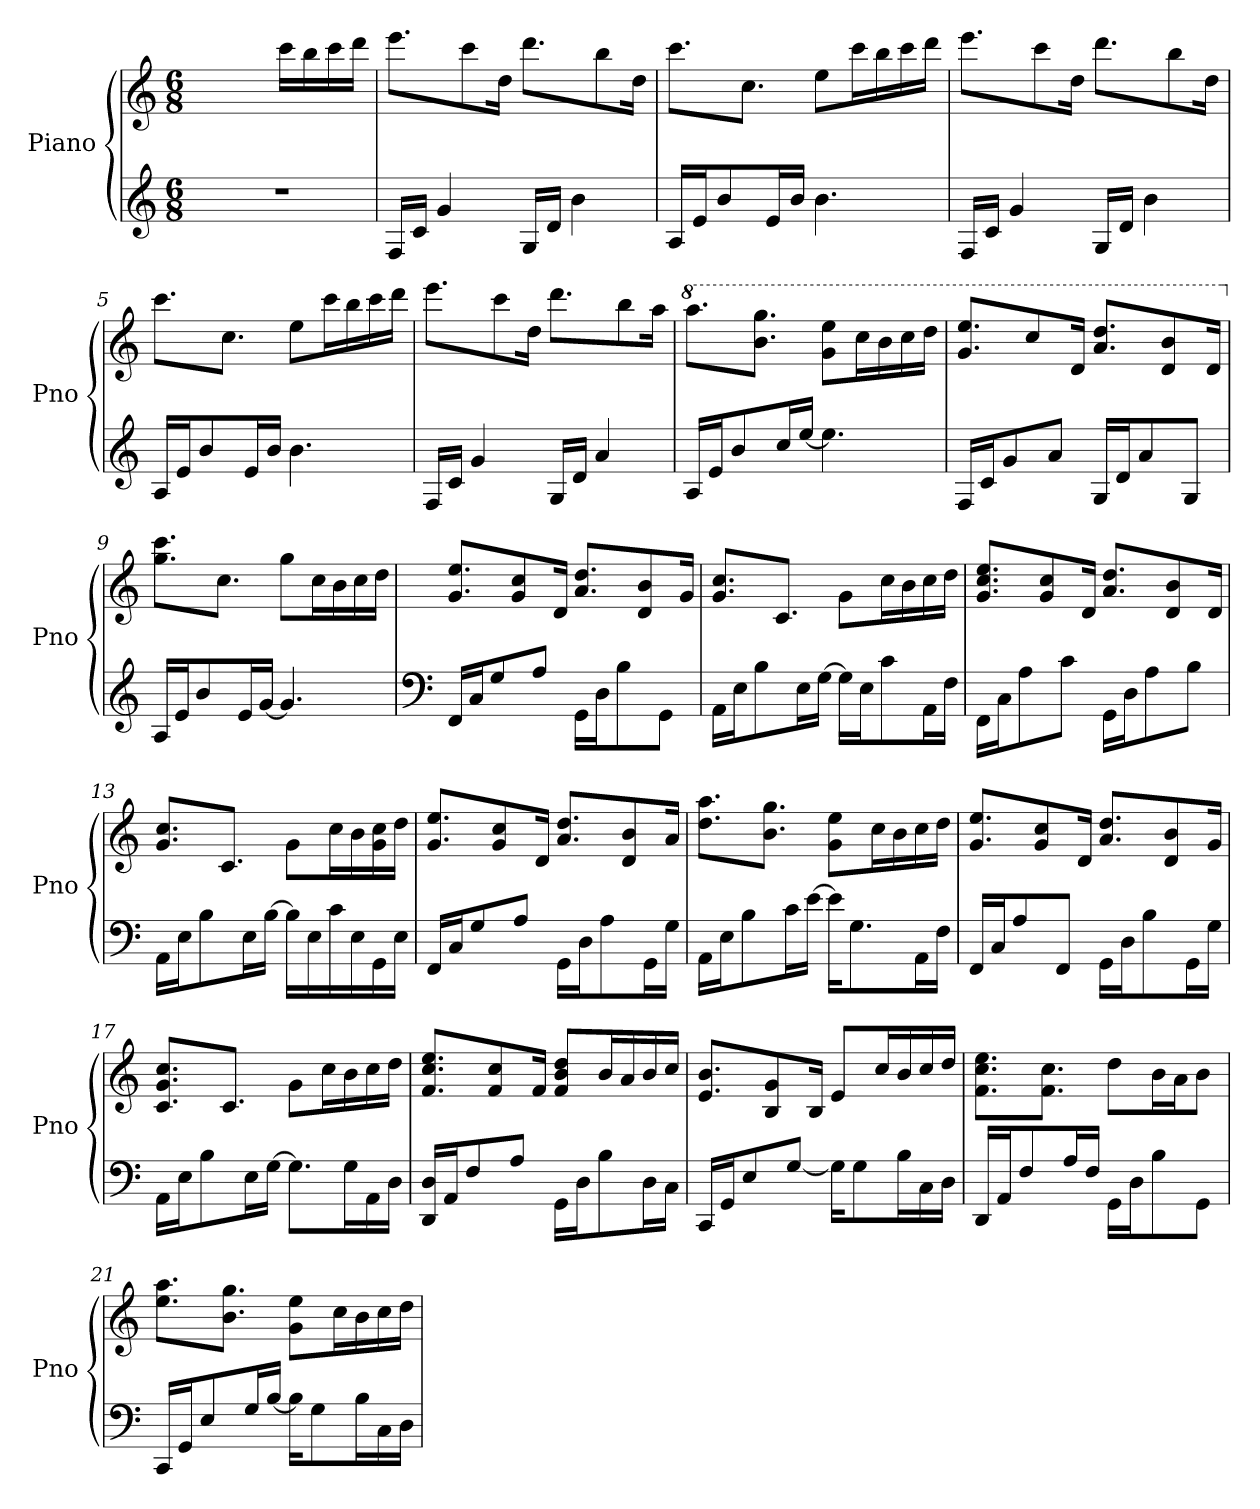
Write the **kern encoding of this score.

**kern	**kern
*part1	*part1
*staff2	*staff1
*I"Piano	*
*I'Pno	*
*clefG2	*clefG2
*k[]	*k[]
*M6/8	*M6/8
=1	=1
2.r	2ryy
.	16ccc\LL
.	16bb\
.	16ccc\
.	16ddd\JJ
=2	=2
16F/LL	8.eee\L
16c/JJ	.
4g/	.
.	8ccc\
.	16dd\Jk
16G/LL	8.ddd\L
16d/JJ	.
4b\	.
.	8bb\
.	16dd\Jk
=3	=3
16A/LL	8.ccc\L
16e/J	.
8b/	.
.	8.cc\J
16e/L	.
16b/JJ	.
4.b\	8ee\L
.	16ccc\L
.	16bb\
.	16ccc\
.	16ddd\JJ
=4	=4
16F/LL	8.eee\L
16c/JJ	.
4g/	.
.	8ccc\
.	16dd\Jk
16G/LL	8.ddd\L
16d/JJ	.
4b\	.
.	8bb\
.	16dd\Jk
=5	=5
16A/LL	8.ccc\L
16e/J	.
8b/	.
.	8.cc\J
16e/L	.
16b/JJ	.
4.b\	8ee\L
.	16ccc\L
.	16bb\
.	16ccc\
.	16ddd\JJ
!!LO:LB:g=z
=6	=6
16F/LL	8.eee\L
16c/JJ	.
4g/	.
.	8ccc\
.	16dd\Jk
16G/LL	8.ddd\L
16d/JJ	.
4a/	.
.	8bb\
.	16aa\Jk
=7	=7
*	*8va
16A/LL	8.aaa\L
16e/J	.
8b/	.
.	8.bb\ 8.ggg\J
16cc/L	.
[16ee/JJ	.
4.ee\]	8gg\ 8eee\L
.	16ccc\L
.	16bb\
.	16ccc\
.	16ddd\JJ
=8	=8
16F/LL	8.gg/ 8.eee/L
16c/J	.
8g/	.
.	8ccc/
8a/J	.
.	16dd/Jk
16G/LL	8.aa/ 8.ddd/L
16d/J	.
8a/	.
.	8dd/ 8bb/
8G/J	.
.	16dd/Jk
=9	=9
*	*X8va
16A/LL	8.gg\ 8.ccc\L
16e/J	.
8b/	.
.	8.cc\J
16e/L	.
[16g/JJ	.
4.g/]	8gg\L
.	16cc\L
.	16b\
.	16cc\
.	16dd\JJ
!!LO:LB:g=z
=10	=10
*clefF4	*
16FF/LL	8.g/ 8.ee/L
16C/J	.
8G/	.
.	8g/ 8cc/
8A/J	.
.	16d/Jk
16GG\LL	8.a/ 8.dd/L
16D\J	.
8B\	.
.	8d/ 8b/
8GG\J	.
.	16g/Jk
=11	=11
16AA\LL	8.g/ 8.cc/L
16E\J	.
8B\	.
.	8.c/J
16E\L	.
[16G\JJ	.
16G\LL]	8g\L
16E\J	.
8c\	16cc\L
.	16b\
16AA\L	16cc\
16F\JJ	16dd\JJ
=12	=12
16FF\LL	8.g/ 8.cc/ 8.ee/L
16C\J	.
8A\	.
.	8g/ 8cc/
8c\J	.
.	16d/Jk
16GG\LL	8.a/ 8.dd/L
16D\J	.
8A\	.
.	8d/ 8b/
8B\J	.
.	16d/Jk
=13	=13
16AA\LL	8.g/ 8.cc/L
16E\J	.
8B\	.
.	8.c/J
16E\L	.
[16B\JJ	.
16B\LL]	8g\L
16E\	.
16c\	16cc\L
16E\	16b\
16GG\	16g\ 16cc\
16E\JJ	16dd\JJ
!!LO:LB:g=z
=14	=14
16FF/LL	8.g/ 8.ee/L
16C/J	.
8G/	.
.	8g/ 8cc/
8A/J	.
.	16d/Jk
16GG\LL	8.a/ 8.dd/L
16D\J	.
8A\	.
.	8d/ 8b/
16GG\L	.
16G\JJ	16a/Jk
=15	=15
16AA\LL	8.dd\ 8.aa\L
16E\J	.
8B\	.
.	8.b\ 8.gg\J
16c\L	.
[16e\JJ	.
16e\KL]	8g\ 8ee\L
8.G\	.
.	16cc\L
.	16b\
16AA\L	16cc\
16F\JJ	16dd\JJ
=16	=16
16FF/LL	8.g/ 8.ee/L
16C/J	.
8A/	.
.	8g/ 8cc/
8FF/J	.
.	16d/Jk
16GG\LL	8.a/ 8.dd/L
16D\J	.
8B\	.
.	8d/ 8b/
16GG\L	.
16G\JJ	16g/Jk
=17	=17
16AA\LL	8.c/ 8.g/ 8.cc/L
16E\J	.
8B\	.
.	8.c/J
16E\L	.
[16G\JJ	.
8.G\L]	8g\L
.	16cc\L
16G\L	16b\
16AA\	16cc\
16D\JJ	16dd\JJ
!!LO:LB:g=z
=18	=18
16DD/ 16D/LL	8.f/ 8.cc/ 8.ee/L
16AA/J	.
8F/	.
.	8f/ 8cc/
8A/J	.
.	16f/Jk
16GG\LL	8f/ 8b/ 8dd/L
16D\J	.
8B\	16b/L
.	16a/
16D\L	16b/
16C\JJ	16cc/JJ
=19	=19
16CC/LL	8.e/ 8.b/L
16GG/J	.
8E/	.
.	8B/ 8g/
[8G/J	.
.	16B/Jk
16G\KL]	8e/L
8G\	.
.	16cc/L
16B\L	16b/
16C\	16cc/
16D\JJ	16dd/JJ
=20	=20
16DD/LL	8.f\ 8.cc\ 8.ee\L
16AA/J	.
8F/	.
.	8.f\ 8.cc\J
16A/L	.
16F/JJ	.
16GG\LL	8dd\L
16D\J	.
8B\	16b\L
.	16a\J
8GG\J	8b\J
=21	=21
16CC/LL	8.ee\ 8.aa\L
16GG/J	.
8E/	.
.	8.b\ 8.gg\J
16G/L	.
[16B/JJ	.
16B\KL]	8g\ 8ee\L
8G\	.
.	16cc\L
16B\L	16b\
16C\	16cc\
16D\JJ	16dd\JJ
=	=
*-	*-
